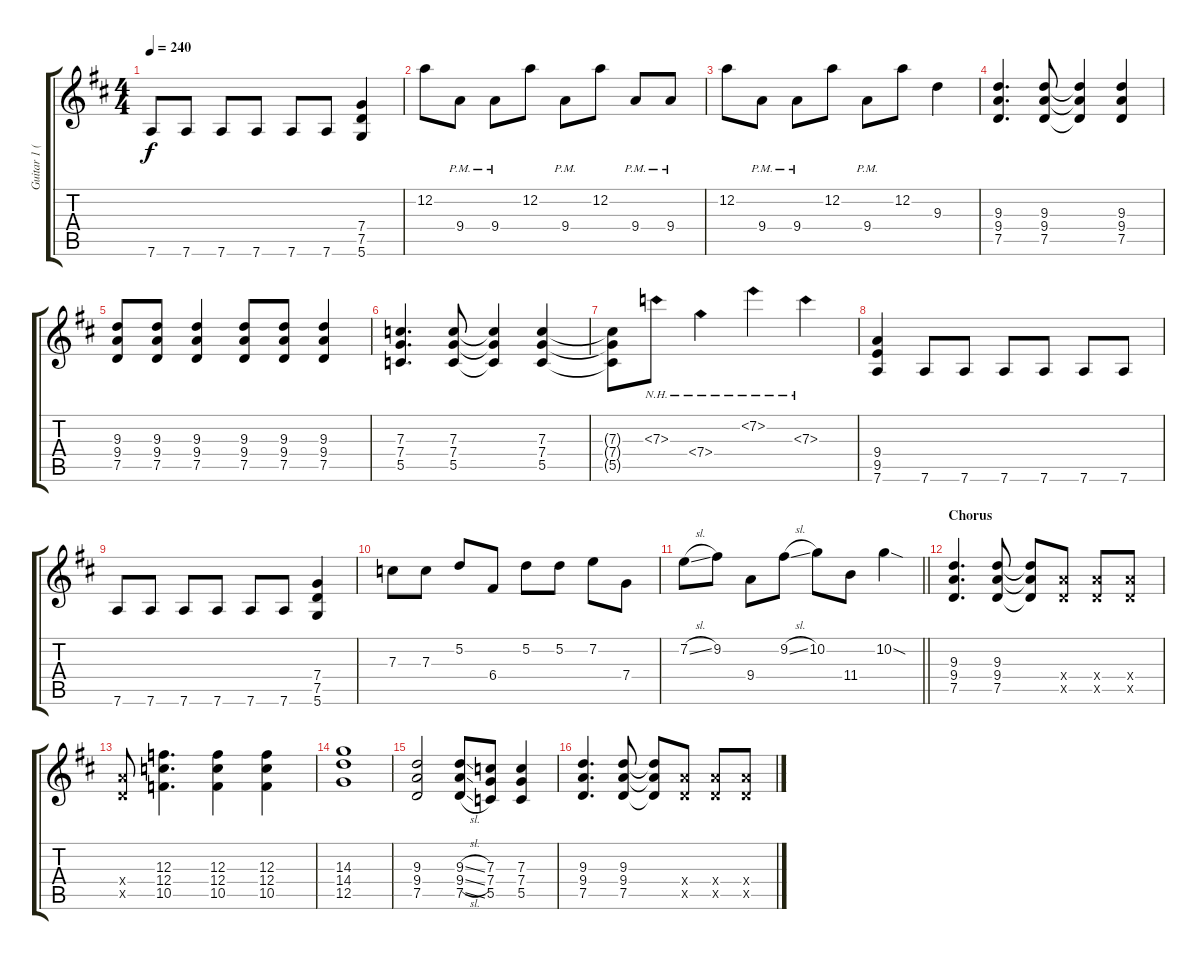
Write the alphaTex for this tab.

\track ("Guitar 1 (Rhythm)" "Guitar 1 (") {instrument overdrivenguitar}
\staff {score tabs}
\tuning (D4 A3 F3 C3 G2 D2) {hide}
\ts (4 4)
\tempo 240
\clef g2
\ks d
7.6.8{dy f} 7.6.8 7.6.8 7.6.8 7.6.8 7.6.8 (7.4 7.5 5.6).4 |
12.2.8 9.4{pm}.8 9.4{pm}.8 12.2.8 9.4{pm}.8 12.2.8 9.4{pm}.8 9.4{pm}.8 |
12.2.8 9.4{pm}.8 9.4{pm}.8 12.2.8 9.4{pm}.8 12.2.8 9.3.4 |
(9.3 9.4 7.5).4{d} (9.3 9.4 7.5).8 (9.3{t} 9.4{t} 7.5{t}).4 (9.3 9.4 7.5).4 |
(9.3 9.4 7.5).8 (9.3 9.4 7.5).8 (9.3 9.4 7.5).4 (9.3 9.4 7.5).8 (9.3 9.4 7.5).8 (9.3 9.4 7.5).4 |
(7.3 7.4 5.5).4{d} (7.3 7.4 5.5).8 (7.3{t} 7.4{t} 5.5{t}).4 (7.3 7.4 5.5).4 |
(7.3{t} 7.4{t} 5.5{t}).8 7.3{nh}.8 7.4{nh}.4 7.2{nh}.4 7.3{nh}.4 |
(9.4 9.5 7.6).4 7.6.8 7.6.8 7.6.8 7.6.8 7.6.8 7.6.8 |
7.6.8 7.6.8 7.6.8 7.6.8 7.6.8 7.6.8 (7.4 7.5 5.6).4 |
7.3.8 7.3.8 5.2.8 6.4.8 5.2.8 5.2.8 7.2.8 7.4.8 |
\barLineRight lightlight
7.2{sl}.8 9.2.8 9.4.8 9.2{sl}.8 10.2.8 11.4.8 10.2{sod}.4 |
\section ("" "Chorus")
(9.3 9.4 7.5).4{d} (9.3 9.4 7.5).8 (9.3{t} 9.4{t} 7.5{t}).8 (9.4{x} 7.5{x}).8 (9.4{x} 7.5{x}).8 (9.4{x} 7.5{x}).8 |
(9.4{x} 7.5{x}).8 (12.3 12.4 10.5).4{d} (12.3 12.4 10.5).4 (12.3 12.4 10.5).4 |
(14.3 14.4 12.5).1 |
(9.3 9.4 7.5).2 (9.3{sl} 9.4{sl} 7.5{sl}).8 (7.3 7.4 5.5).8 (7.3 7.4 5.5).4 |
(9.3 9.4 7.5).4{d} (9.3 9.4 7.5).8 (9.3{t} 9.4{t} 7.5{t}).8 (9.4{x} 7.5{x}).8 (9.4{x} 7.5{x}).8 (9.4{x} 7.5{x}).8
